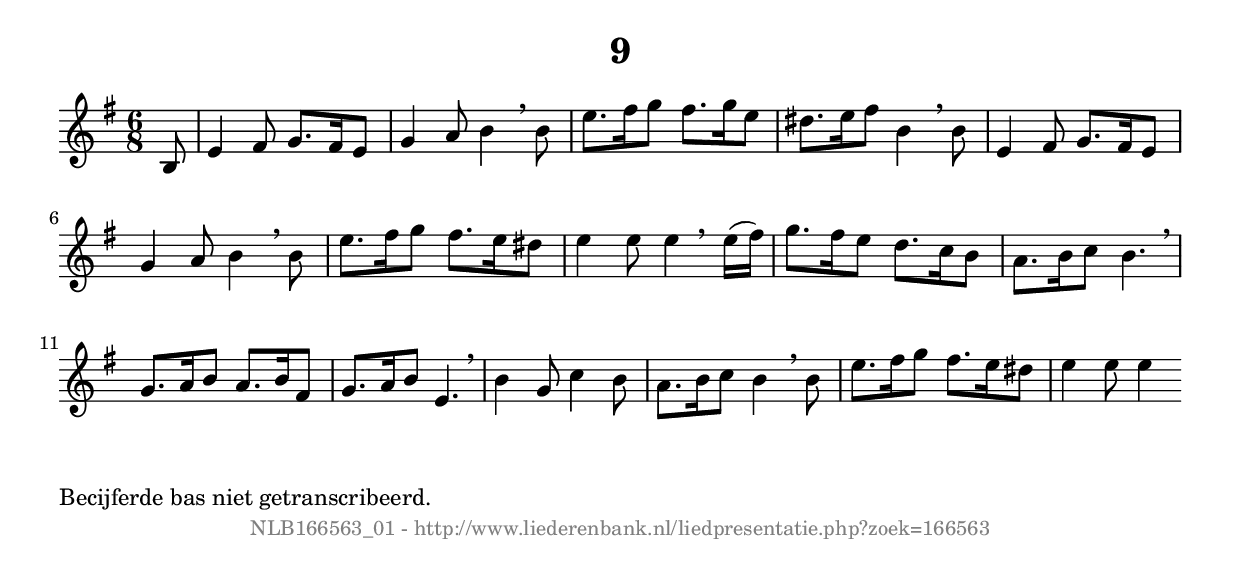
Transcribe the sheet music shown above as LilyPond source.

%
% produced by wce2krn 1.64 (7 June 2014)
%
\version"2.16"
#(append! paper-alist '(("long" . (cons (* 210 mm) (* 2000 mm)))))
#(set-default-paper-size "long")
sb = {\breathe}
mBreak = {\breathe }
bBreak = {\breathe }
x = {\once\override NoteHead #'style = #'cross }
gl=\glissando
itime={\override Staff.TimeSignature #'stencil = ##f }
ficta = {\once\set suggestAccidentals = ##t}
fine = {\once\override Score.RehearsalMark #'self-alignment-X = #1 \mark \markup {\italic{Fine}}}
dc = {\once\override Score.RehearsalMark #'self-alignment-X = #1 \mark \markup {\italic{D.C.}}}
dcf = {\once\override Score.RehearsalMark #'self-alignment-X = #1 \mark \markup {\italic{D.C. al Fine}}}
dcc = {\once\override Score.RehearsalMark #'self-alignment-X = #1 \mark \markup {\italic{D.C. al Coda}}}
ds = {\once\override Score.RehearsalMark #'self-alignment-X = #1 \mark \markup {\italic{D.S.}}}
dsf = {\once\override Score.RehearsalMark #'self-alignment-X = #1 \mark \markup {\italic{D.S. al Fine}}}
dsc = {\once\override Score.RehearsalMark #'self-alignment-X = #1 \mark \markup {\italic{D.S. al Coda}}}
pv = {\set Score.repeatCommands = #'((volta "1"))}
sv = {\set Score.repeatCommands = #'((volta "2"))}
tv = {\set Score.repeatCommands = #'((volta "3"))}
qv = {\set Score.repeatCommands = #'((volta "4"))}
xv = {\set Score.repeatCommands = #'((volta #f))}
\header{ tagline = ""
title = "9"
}
\score {{
\key e \minor
\relative g'
{
\set melismaBusyProperties = #'()
\partial 32*4
\time 6/8
\tempo 4=120
\override Score.MetronomeMark #'transparent = ##t
\override Score.RehearsalMark #'break-visibility = #(vector #t #t #f)
b,8 e4 fis8 g8. fis16 e8 g4 a8 b4 \sb b8 e8. fis16 g8 fis8. g16 e8 dis8. e16 fis8 b,4 \mBreak
b8 e,4 fis8 g8. fis16 e8 g4 a8 b4 \sb b8 e8. fis16 g8 fis8. e16 dis8 e4 e8 e4 \bar ":|:" \bBreak
e16( fis) g8. fis16 e8 d8. c16 b8 a8. b16 c8 b4. \sb g8. a16 b8 a8. b16 fis8 g8. a16 b8 e,4. \mBreak \bar "|"
b'4 g8 c4 b8 a8. b16 c8 b4 \sb b8 e8. fis16 g8 fis8. e16 dis8 e4 e8 e4 \bar ":|:"
 }}
 \midi { }
 \layout {
            indent = 0.0\cm
}
}
\markup { \wordwrap-string #" 
Becijferde bas niet getranscribeerd.
"}
\markup { \vspace #0 } \markup { \with-color #grey \fill-line { \center-column { \smaller "NLB166563_01 - http://www.liederenbank.nl/liedpresentatie.php?zoek=166563" } } }
